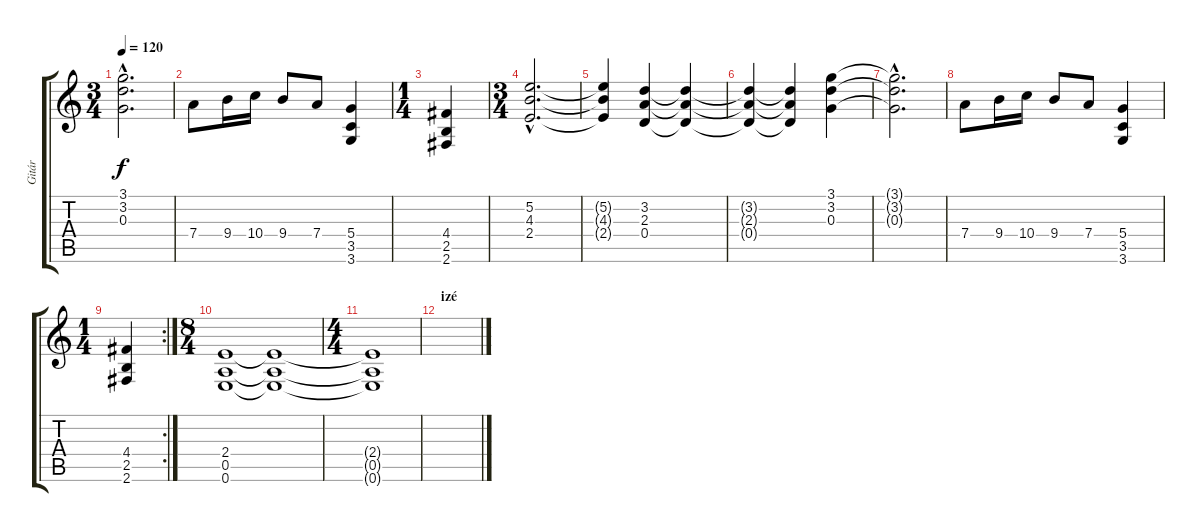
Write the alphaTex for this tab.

\track ("Gitár" "Gitár") {instrument distortionguitar}
\staff {score tabs}
\tuning (E4 B3 G3 D3 A2 E2) {hide}
\ts (3 4)
\tempo 120
\clef g2
\ks c
(3.1{hac t} 3.2{hac t} 0.3{hac t}).2{d dy f} |
7.4.8 9.4.16 10.4.16 9.4.8 7.4.8 (5.4 3.5 3.6).4 |
\ts (1 4)
(4.4 2.5 2.6).4 |
\ts (3 4)
(5.2{hac} 4.3{hac} 2.4{hac}).2{d} |
(5.2{t} 4.3{t} 2.4{t}).4 (3.2 2.3 0.4).4 (3.2{t} 2.3{t} 0.4{t}).4 |
(3.2{t} 2.3{t} 0.4{t}).4 (3.2{t} 2.3{t} 0.4{t}).4 (3.1 3.2 0.3).4 |
(3.1{hac t} 3.2{hac t} 0.3{hac t}).2{d} |
7.4.8 9.4.16 10.4.16 9.4.8 7.4.8 (5.4 3.5 3.6).4 |
\rc 2
\ts (1 4)
(4.4 2.5 2.6).4 |
\ts (8 4)
(2.4 0.5 0.6).1 (2.4{t} 0.5{t} 0.6{t}).1 |
\ts (4 4)
(2.4{t} 0.5{t} 0.6{t}).1 |
\section ("" "izé")
